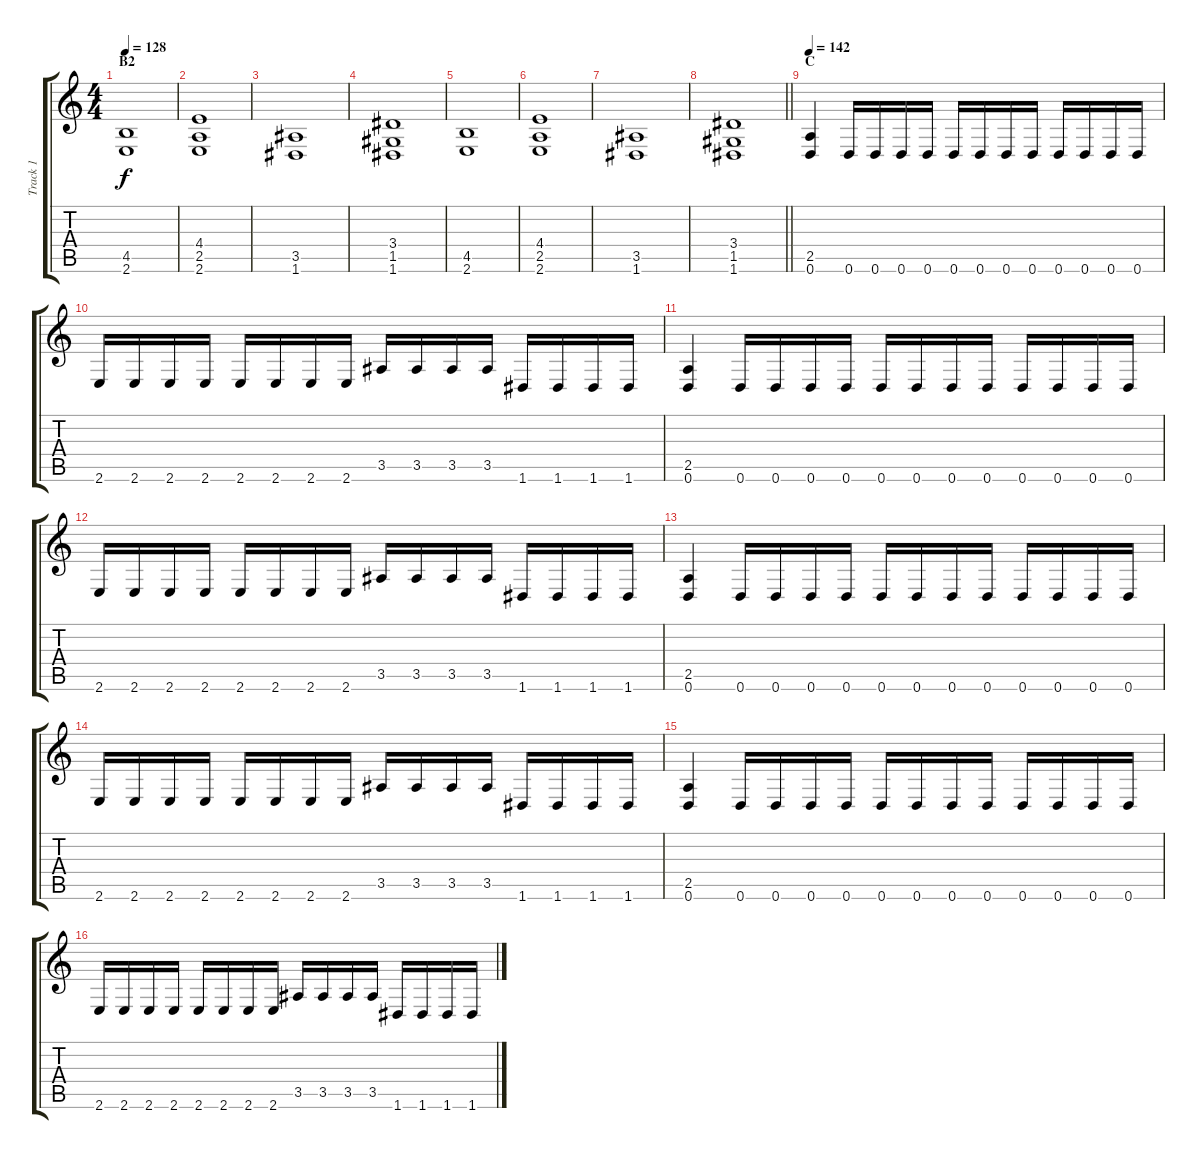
\track ("Track 1" "Track 1") {instrument overdrivenguitar}
\staff {score tabs}
\tuning (D4 A3 F3 C3 G2 D2) {hide}
\ts (4 4)
\section ("" "B2")
\tempo 128
\clef g2
\ks c
(4.5 2.6).1{dy f} |
(4.4 2.5 2.6).1 |
(3.5 1.6).1 |
(3.4 1.5 1.6).1 |
(4.5 2.6).1 |
(4.4 2.5 2.6).1 |
(3.5 1.6).1 |
\barLineRight lightlight
(3.4 1.5 1.6).1 |
\section ("" "C")
\tempo 142
(2.5 0.6).4 0.6.16 0.6.16 0.6.16 0.6.16 0.6.16 0.6.16 0.6.16 0.6.16 0.6.16 0.6.16 0.6.16 0.6.16 |
2.6.16 2.6.16 2.6.16 2.6.16 2.6.16 2.6.16 2.6.16 2.6.16 3.5.16 3.5.16 3.5.16 3.5.16 1.6.16 1.6.16 1.6.16 1.6.16 |
(2.5 0.6).4 0.6.16 0.6.16 0.6.16 0.6.16 0.6.16 0.6.16 0.6.16 0.6.16 0.6.16 0.6.16 0.6.16 0.6.16 |
2.6.16 2.6.16 2.6.16 2.6.16 2.6.16 2.6.16 2.6.16 2.6.16 3.5.16 3.5.16 3.5.16 3.5.16 1.6.16 1.6.16 1.6.16 1.6.16 |
(2.5 0.6).4 0.6.16 0.6.16 0.6.16 0.6.16 0.6.16 0.6.16 0.6.16 0.6.16 0.6.16 0.6.16 0.6.16 0.6.16 |
2.6.16 2.6.16 2.6.16 2.6.16 2.6.16 2.6.16 2.6.16 2.6.16 3.5.16 3.5.16 3.5.16 3.5.16 1.6.16 1.6.16 1.6.16 1.6.16 |
(2.5 0.6).4 0.6.16 0.6.16 0.6.16 0.6.16 0.6.16 0.6.16 0.6.16 0.6.16 0.6.16 0.6.16 0.6.16 0.6.16 |
2.6.16 2.6.16 2.6.16 2.6.16 2.6.16 2.6.16 2.6.16 2.6.16 3.5.16 3.5.16 3.5.16 3.5.16 1.6.16 1.6.16 1.6.16 1.6.16
